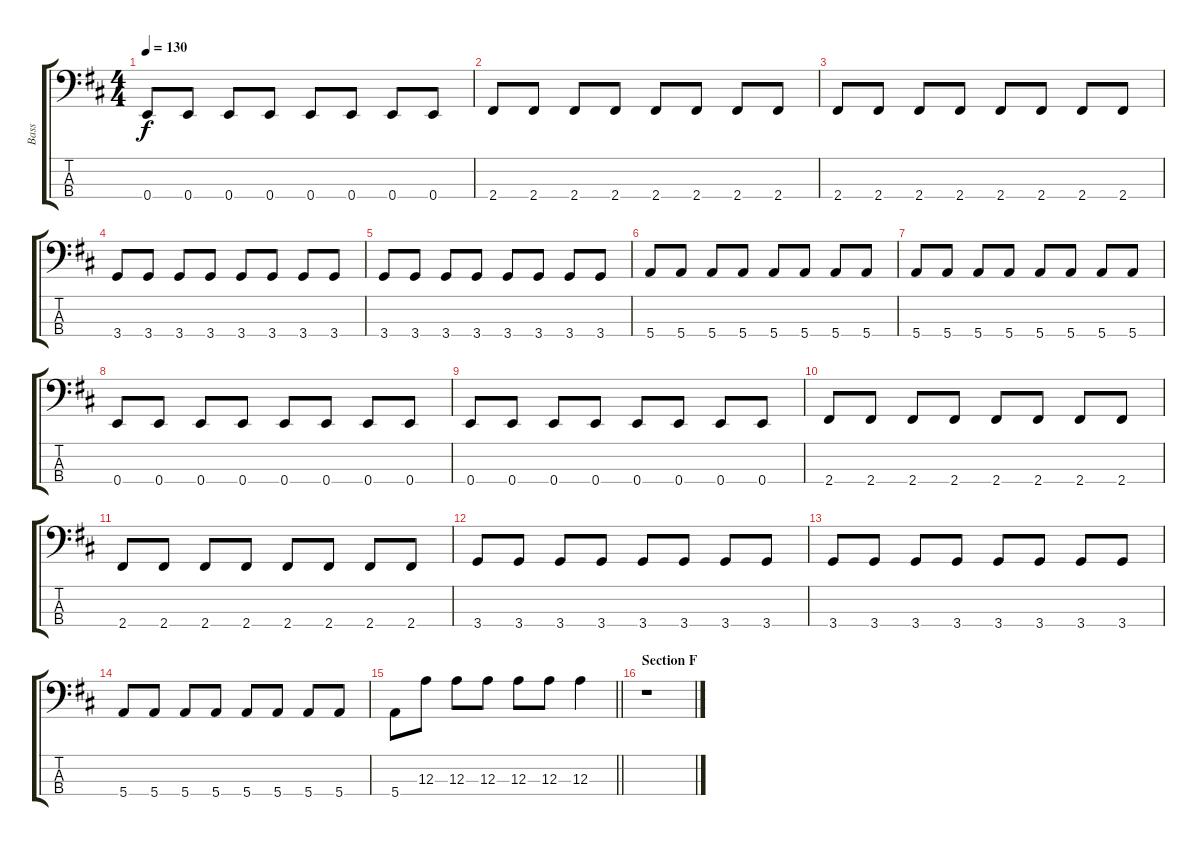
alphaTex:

\track ("Bass" "Bass") {instrument electricbasspick}
\staff {score tabs}
\tuning (G2 D2 A1 E1) {hide}
\ts (4 4)
\tempo 130
\clef f4
\ks d
0.4.8{dy f} 0.4.8 0.4.8 0.4.8 0.4.8 0.4.8 0.4.8 0.4.8 |
2.4.8 2.4.8 2.4.8 2.4.8 2.4.8 2.4.8 2.4.8 2.4.8 |
2.4.8 2.4.8 2.4.8 2.4.8 2.4.8 2.4.8 2.4.8 2.4.8 |
3.4.8 3.4.8 3.4.8 3.4.8 3.4.8 3.4.8 3.4.8 3.4.8 |
3.4.8 3.4.8 3.4.8 3.4.8 3.4.8 3.4.8 3.4.8 3.4.8 |
5.4.8 5.4.8 5.4.8 5.4.8 5.4.8 5.4.8 5.4.8 5.4.8 |
5.4.8 5.4.8 5.4.8 5.4.8 5.4.8 5.4.8 5.4.8 5.4.8 |
0.4.8 0.4.8 0.4.8 0.4.8 0.4.8 0.4.8 0.4.8 0.4.8 |
0.4.8 0.4.8 0.4.8 0.4.8 0.4.8 0.4.8 0.4.8 0.4.8 |
2.4.8 2.4.8 2.4.8 2.4.8 2.4.8 2.4.8 2.4.8 2.4.8 |
2.4.8 2.4.8 2.4.8 2.4.8 2.4.8 2.4.8 2.4.8 2.4.8 |
3.4.8 3.4.8 3.4.8 3.4.8 3.4.8 3.4.8 3.4.8 3.4.8 |
3.4.8 3.4.8 3.4.8 3.4.8 3.4.8 3.4.8 3.4.8 3.4.8 |
5.4.8 5.4.8 5.4.8 5.4.8 5.4.8 5.4.8 5.4.8 5.4.8 |
\barLineRight lightlight
5.4.8 12.3.8 12.3.8 12.3.8 12.3.8 12.3.8 12.3.4 |
\section ("" "Section F")
r.1
